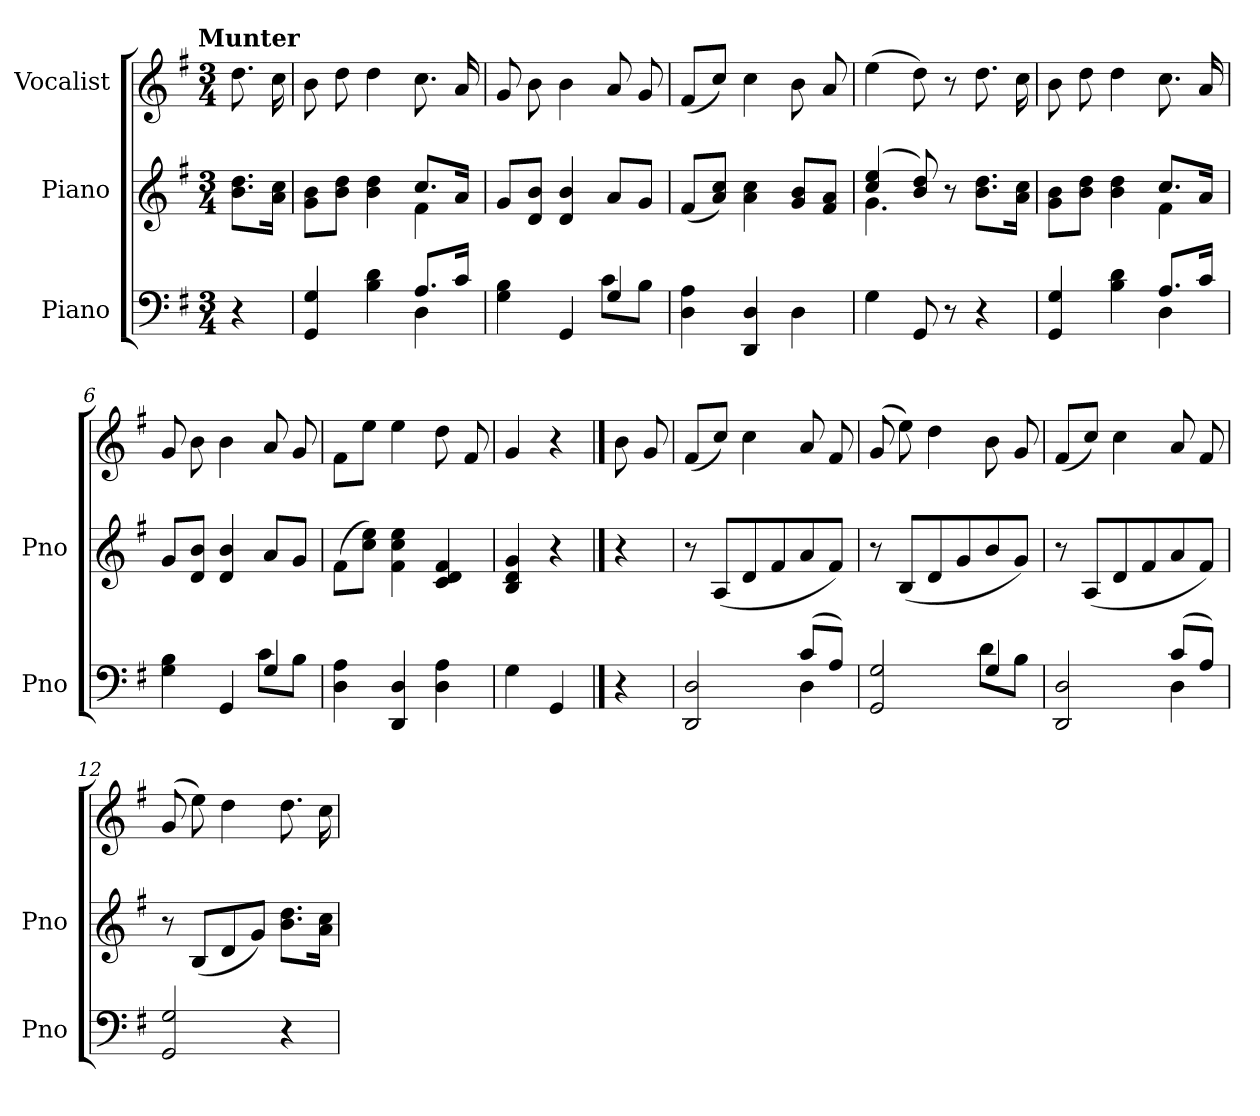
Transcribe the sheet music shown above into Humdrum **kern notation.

**kern	**kern	**kern
*part3	*part2	*part1
*staff3	*staff2	*staff1
*I"Piano	*I"Piano	*I"Vocalist
*I'Pno	*I'Pno	*
*clefF4	*clefG2	*clefG2
*k[f#]	*k[f#]	*k[f#]
*G:	*G:	*G:
!!LO:TX:omd:t=Munter
*M3/4	*M3/4	*M3/4
*MM100	*MM100	*MM100
=	=	=
4r	8.b 8.ddL	8.dd
.	16a 16ccJk	16cc
=1	=1	=1
*^	*^	*
4GG 4G	2ryy	8g 8bL	2ryy	8b
.	.	8b 8ddJ	.	8dd
4B 4d	.	4b 4dd	.	4dd
8.AL	4D	8.ccL	4f#	8.cc
16cJk	.	16aJk	.	16a
*	*	*v	*v	*
=2	=2	=2	=2
4G 4B	8ryy	8gL	8g
.	8ryy	8d 8bJ	8b
4ryy	4GG	4d 4b	4b
4G	8cL	8aL	8a
.	8BJ	8gJ	8g
*v	*v	*	*
=3	=3	=3
4D 4A	(8f#L	(8f#L
.	8a 8ccJ)	8ccJ)
4DD 4D	4a 4cc	4cc
4D	8g 8bL	8b
.	8f# 8aJ	8a
=4	=4	=4
*	*^	*
4G	(4cc 4ee	4.g	(4ee
8GG	8b 8dd)	.	8dd)
8r	4.ryy	8r	8r
4r	.	8.b 8.ddL	8.dd
.	.	16a 16ccJk	16cc
=5	=5	=5	=5
*^	*	*	*
4GG 4G	2ryy	8g 8bL	2ryy	8b
.	.	8b 8ddJ	.	8dd
4B 4d	.	4b 4dd	.	4dd
8.AL	4D	8.ccL	4f#	8.cc
16cJk	.	16aJk	.	16a
*	*	*v	*v	*
=6	=6	=6	=6
4G 4B	8ryy	8gL	8g
.	8ryy	8d 8bJ	8b
4ryy	4GG	4d 4b	4b
4G	8cL	8aL	8a
.	8BJ	8gJ	8g
*v	*v	*	*
=7	=7	=7
4D 4A	(8f#L	8f#L
.	8cc 8eeJ)	8eeJ
4DD 4D	4f# 4cc 4ee	4ee
4D 4A	4c 4d 4f#	8dd
.	.	8f#
=8	=8	=8
4G	4B 4d 4g	4g
4GG	4r	4r
==	==	==
4r	4r	8b
.	.	8g
=9	=9	=9
*^	*	*
2DD 2D	8ryy	8r	(8f#L
.	4.ryy	(8AL	8ccJ)
.	.	8d	4cc
.	.	8f#	.
(8cL	4D	8a	8a
8AJ)	.	8f#J)	8f#
=10	=10	=10	=10
2GG 2G	8ryy	8r	(8g
.	4.ryy	(8BL	8ee)
.	.	8d	4dd
.	.	8g	.
4G	8dL	8b	8b
.	8BJ	8gJ)	8g
=11	=11	=11	=11
2DD 2D	8ryy	8r	(8f#L
.	4.ryy	(8AL	8ccJ)
.	.	8d	4cc
.	.	8f#	.
(8cL	4D	8a	8a
8AJ)	.	8f#J)	8f#
*v	*v	*	*
=12	=12	=12
2GG 2G	8r	(8g
.	(8BL	8ee)
.	8d	4dd
.	8gJ)	.
4r	8.b 8.ddL	8.dd
.	16a 16ccJk	16cc
=	=	=
*-	*-	*-
